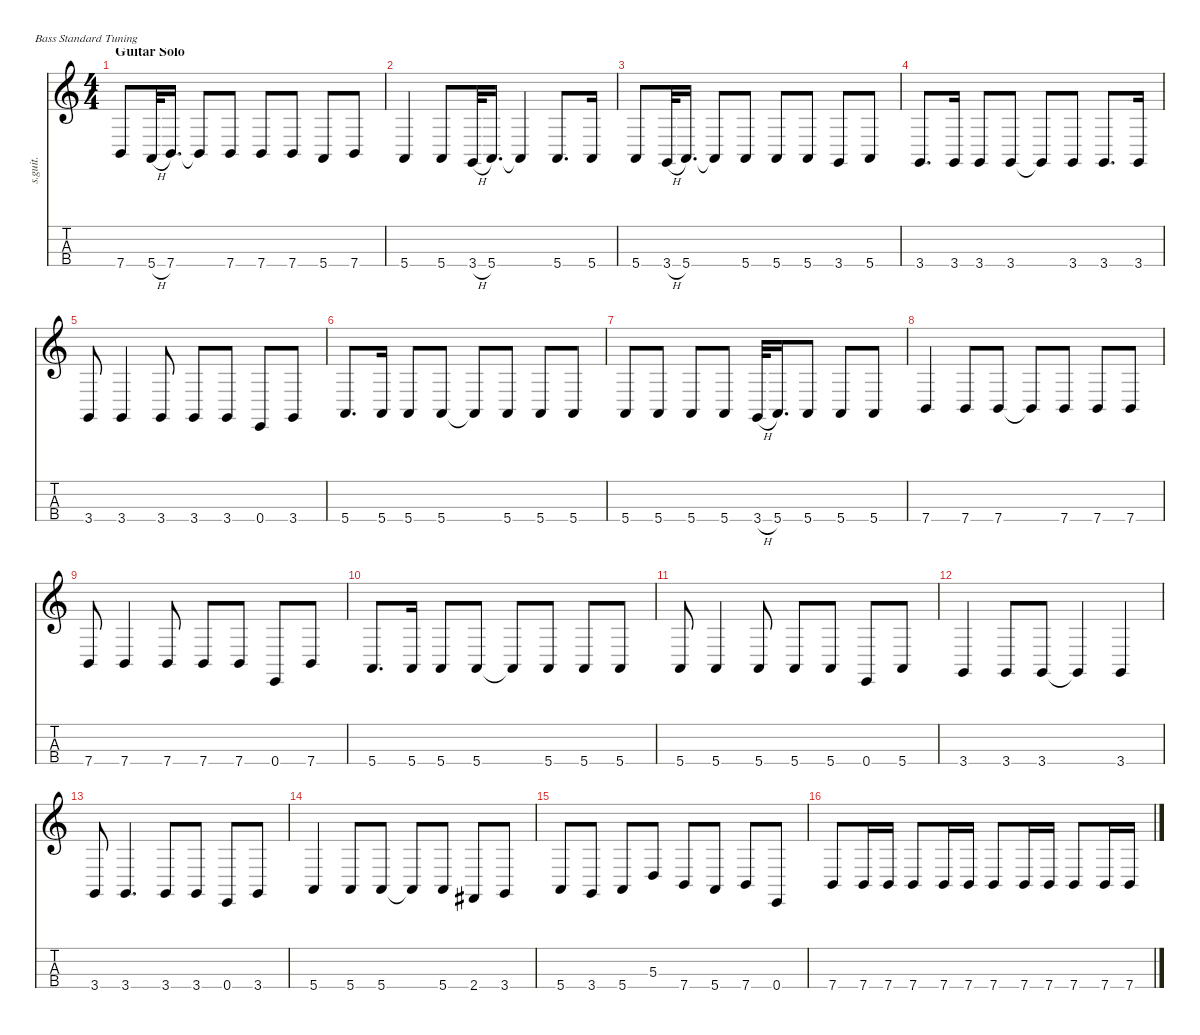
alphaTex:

\defaultSystemsLayout 4
\hideDynamics
\bracketExtendMode nobrackets
\track ("Cliff Burton - Bass" "s.guit.") {instrument electricbassfinger}
\staff {score tabs}
\tuning (G2 D2 A1 E1)
\ts (4 4)
\section ("" "Guitar Solo")
\tempo (142 hide)
\clef g2
\ks c
7.4.8{lyrics (0 "") lyrics (1 "") lyrics (2 "") lyrics (3 "") lyrics (4 "") dy fff} 5.4{h}.32{lyrics (0 "") lyrics (1 "") lyrics (2 "") lyrics (3 "") lyrics (4 "")} 7.4.16{d lyrics (0 "") lyrics (1 "") lyrics (2 "") lyrics (3 "") lyrics (4 "") dy f} 7.4{t}.8{lyrics (0 "") lyrics (1 "") lyrics (2 "") lyrics (3 "") lyrics (4 "") dy fff} 7.4.8{lyrics (0 "") lyrics (1 "") lyrics (2 "") lyrics (3 "") lyrics (4 "")} 7.4.8{lyrics (0 "") lyrics (1 "") lyrics (2 "") lyrics (3 "") lyrics (4 "")} 7.4.8{lyrics (0 "") lyrics (1 "") lyrics (2 "") lyrics (3 "") lyrics (4 "")} 5.4.8{lyrics (0 "") lyrics (1 "") lyrics (2 "") lyrics (3 "") lyrics (4 "")} 7.4.8{lyrics (0 "") lyrics (1 "") lyrics (2 "") lyrics (3 "") lyrics (4 "")} |
5.4.4{lyrics (0 "") lyrics (1 "") lyrics (2 "") lyrics (3 "") lyrics (4 "")} 5.4.8{lyrics (0 "") lyrics (1 "") lyrics (2 "") lyrics (3 "") lyrics (4 "")} 3.4{h}.32{lyrics (0 "") lyrics (1 "") lyrics (2 "") lyrics (3 "") lyrics (4 "")} 5.4.16{d lyrics (0 "") lyrics (1 "") lyrics (2 "") lyrics (3 "") lyrics (4 "")} 5.4{t}.4{lyrics (0 "") lyrics (1 "") lyrics (2 "") lyrics (3 "") lyrics (4 "")} 5.4.8{d lyrics (0 "") lyrics (1 "") lyrics (2 "") lyrics (3 "") lyrics (4 "")} 5.4.16{lyrics (0 "") lyrics (1 "") lyrics (2 "") lyrics (3 "") lyrics (4 "")} |
5.4.8{lyrics (0 "") lyrics (1 "") lyrics (2 "") lyrics (3 "") lyrics (4 "")} 3.4{h}.32{lyrics (0 "") lyrics (1 "") lyrics (2 "") lyrics (3 "") lyrics (4 "")} 5.4.16{d lyrics (0 "") lyrics (1 "") lyrics (2 "") lyrics (3 "") lyrics (4 "")} 5.4{t}.8{lyrics (0 "") lyrics (1 "") lyrics (2 "") lyrics (3 "") lyrics (4 "")} 5.4.8{lyrics (0 "") lyrics (1 "") lyrics (2 "") lyrics (3 "") lyrics (4 "")} 5.4.8{lyrics (0 "") lyrics (1 "") lyrics (2 "") lyrics (3 "") lyrics (4 "")} 5.4.8{lyrics (0 "") lyrics (1 "") lyrics (2 "") lyrics (3 "") lyrics (4 "")} 3.4.8{lyrics (0 "") lyrics (1 "") lyrics (2 "") lyrics (3 "") lyrics (4 "")} 5.4.8{lyrics (0 "") lyrics (1 "") lyrics (2 "") lyrics (3 "") lyrics (4 "")} |
3.4.8{d lyrics (0 "") lyrics (1 "") lyrics (2 "") lyrics (3 "") lyrics (4 "")} 3.4.16{lyrics (0 "") lyrics (1 "") lyrics (2 "") lyrics (3 "") lyrics (4 "")} 3.4.8{lyrics (0 "") lyrics (1 "") lyrics (2 "") lyrics (3 "") lyrics (4 "")} 3.4.8{lyrics (0 "") lyrics (1 "") lyrics (2 "") lyrics (3 "") lyrics (4 "")} 3.4{t}.8{lyrics (0 "") lyrics (1 "") lyrics (2 "") lyrics (3 "") lyrics (4 "")} 3.4.8{lyrics (0 "") lyrics (1 "") lyrics (2 "") lyrics (3 "") lyrics (4 "")} 3.4.8{d lyrics (0 "") lyrics (1 "") lyrics (2 "") lyrics (3 "") lyrics (4 "")} 3.4.16{lyrics (0 "") lyrics (1 "") lyrics (2 "") lyrics (3 "") lyrics (4 "")} |
3.4.8{lyrics (0 "") lyrics (1 "") lyrics (2 "") lyrics (3 "") lyrics (4 "")} 3.4.4{lyrics (0 "") lyrics (1 "") lyrics (2 "") lyrics (3 "") lyrics (4 "")} 3.4.8{lyrics (0 "") lyrics (1 "") lyrics (2 "") lyrics (3 "") lyrics (4 "")} 3.4.8{lyrics (0 "") lyrics (1 "") lyrics (2 "") lyrics (3 "") lyrics (4 "")} 3.4.8{lyrics (0 "") lyrics (1 "") lyrics (2 "") lyrics (3 "") lyrics (4 "")} 0.4.8{lyrics (0 "") lyrics (1 "") lyrics (2 "") lyrics (3 "") lyrics (4 "")} 3.4.8{lyrics (0 "") lyrics (1 "") lyrics (2 "") lyrics (3 "") lyrics (4 "")} |
5.4.8{d lyrics (0 "") lyrics (1 "") lyrics (2 "") lyrics (3 "") lyrics (4 "")} 5.4.16{lyrics (0 "") lyrics (1 "") lyrics (2 "") lyrics (3 "") lyrics (4 "")} 5.4.8{lyrics (0 "") lyrics (1 "") lyrics (2 "") lyrics (3 "") lyrics (4 "")} 5.4.8{lyrics (0 "") lyrics (1 "") lyrics (2 "") lyrics (3 "") lyrics (4 "")} 5.4{t}.8{lyrics (0 "") lyrics (1 "") lyrics (2 "") lyrics (3 "") lyrics (4 "")} 5.4.8{lyrics (0 "") lyrics (1 "") lyrics (2 "") lyrics (3 "") lyrics (4 "")} 5.4.8{lyrics (0 "") lyrics (1 "") lyrics (2 "") lyrics (3 "") lyrics (4 "")} 5.4.8{lyrics (0 "") lyrics (1 "") lyrics (2 "") lyrics (3 "") lyrics (4 "")} |
5.4.8{lyrics (0 "") lyrics (1 "") lyrics (2 "") lyrics (3 "") lyrics (4 "")} 5.4.8{lyrics (0 "") lyrics (1 "") lyrics (2 "") lyrics (3 "") lyrics (4 "")} 5.4.8{lyrics (0 "") lyrics (1 "") lyrics (2 "") lyrics (3 "") lyrics (4 "")} 5.4.8{lyrics (0 "") lyrics (1 "") lyrics (2 "") lyrics (3 "") lyrics (4 "")} 3.4{h}.32{lyrics (0 "") lyrics (1 "") lyrics (2 "") lyrics (3 "") lyrics (4 "")} 5.4.16{d lyrics (0 "") lyrics (1 "") lyrics (2 "") lyrics (3 "") lyrics (4 "")} 5.4.8{lyrics (0 "") lyrics (1 "") lyrics (2 "") lyrics (3 "") lyrics (4 "")} 5.4.8{lyrics (0 "") lyrics (1 "") lyrics (2 "") lyrics (3 "") lyrics (4 "")} 5.4.8{lyrics (0 "") lyrics (1 "") lyrics (2 "") lyrics (3 "") lyrics (4 "")} |
7.4.4{lyrics (0 "") lyrics (1 "") lyrics (2 "") lyrics (3 "") lyrics (4 "")} 7.4.8{lyrics (0 "") lyrics (1 "") lyrics (2 "") lyrics (3 "") lyrics (4 "")} 7.4.8{lyrics (0 "") lyrics (1 "") lyrics (2 "") lyrics (3 "") lyrics (4 "")} 7.4{t}.8{lyrics (0 "") lyrics (1 "") lyrics (2 "") lyrics (3 "") lyrics (4 "")} 7.4.8{lyrics (0 "") lyrics (1 "") lyrics (2 "") lyrics (3 "") lyrics (4 "")} 7.4.8{lyrics (0 "") lyrics (1 "") lyrics (2 "") lyrics (3 "") lyrics (4 "")} 7.4.8{lyrics (0 "") lyrics (1 "") lyrics (2 "") lyrics (3 "") lyrics (4 "")} |
7.4.8{lyrics (0 "") lyrics (1 "") lyrics (2 "") lyrics (3 "") lyrics (4 "")} 7.4.4{lyrics (0 "") lyrics (1 "") lyrics (2 "") lyrics (3 "") lyrics (4 "")} 7.4.8{lyrics (0 "") lyrics (1 "") lyrics (2 "") lyrics (3 "") lyrics (4 "")} 7.4.8{lyrics (0 "") lyrics (1 "") lyrics (2 "") lyrics (3 "") lyrics (4 "")} 7.4.8{lyrics (0 "") lyrics (1 "") lyrics (2 "") lyrics (3 "") lyrics (4 "")} 0.4.8{lyrics (0 "") lyrics (1 "") lyrics (2 "") lyrics (3 "") lyrics (4 "")} 7.4.8{lyrics (0 "") lyrics (1 "") lyrics (2 "") lyrics (3 "") lyrics (4 "")} |
5.4.8{d lyrics (0 "") lyrics (1 "") lyrics (2 "") lyrics (3 "") lyrics (4 "")} 5.4.16{lyrics (0 "") lyrics (1 "") lyrics (2 "") lyrics (3 "") lyrics (4 "")} 5.4.8{lyrics (0 "") lyrics (1 "") lyrics (2 "") lyrics (3 "") lyrics (4 "")} 5.4.8{lyrics (0 "") lyrics (1 "") lyrics (2 "") lyrics (3 "") lyrics (4 "")} 5.4{t}.8{lyrics (0 "") lyrics (1 "") lyrics (2 "") lyrics (3 "") lyrics (4 "")} 5.4.8{lyrics (0 "") lyrics (1 "") lyrics (2 "") lyrics (3 "") lyrics (4 "")} 5.4.8{lyrics (0 "") lyrics (1 "") lyrics (2 "") lyrics (3 "") lyrics (4 "")} 5.4.8{lyrics (0 "") lyrics (1 "") lyrics (2 "") lyrics (3 "") lyrics (4 "")} |
5.4.8{lyrics (0 "") lyrics (1 "") lyrics (2 "") lyrics (3 "") lyrics (4 "")} 5.4.4{lyrics (0 "") lyrics (1 "") lyrics (2 "") lyrics (3 "") lyrics (4 "")} 5.4.8{lyrics (0 "") lyrics (1 "") lyrics (2 "") lyrics (3 "") lyrics (4 "")} 5.4.8{lyrics (0 "") lyrics (1 "") lyrics (2 "") lyrics (3 "") lyrics (4 "")} 5.4.8{lyrics (0 "") lyrics (1 "") lyrics (2 "") lyrics (3 "") lyrics (4 "")} 0.4.8{lyrics (0 "") lyrics (1 "") lyrics (2 "") lyrics (3 "") lyrics (4 "")} 5.4.8{lyrics (0 "") lyrics (1 "") lyrics (2 "") lyrics (3 "") lyrics (4 "")} |
3.4.4{lyrics (0 "") lyrics (1 "") lyrics (2 "") lyrics (3 "") lyrics (4 "")} 3.4.8{lyrics (0 "") lyrics (1 "") lyrics (2 "") lyrics (3 "") lyrics (4 "")} 3.4.8{lyrics (0 "") lyrics (1 "") lyrics (2 "") lyrics (3 "") lyrics (4 "")} 3.4{t}.4{lyrics (0 "") lyrics (1 "") lyrics (2 "") lyrics (3 "") lyrics (4 "")} 3.4.4{lyrics (0 "") lyrics (1 "") lyrics (2 "") lyrics (3 "") lyrics (4 "")} |
3.4.8{lyrics (0 "") lyrics (1 "") lyrics (2 "") lyrics (3 "") lyrics (4 "")} 3.4.4{d lyrics (0 "") lyrics (1 "") lyrics (2 "") lyrics (3 "") lyrics (4 "")} 3.4.8{lyrics (0 "") lyrics (1 "") lyrics (2 "") lyrics (3 "") lyrics (4 "")} 3.4.8{lyrics (0 "") lyrics (1 "") lyrics (2 "") lyrics (3 "") lyrics (4 "")} 0.4.8{lyrics (0 "") lyrics (1 "") lyrics (2 "") lyrics (3 "") lyrics (4 "")} 3.4.8{lyrics (0 "") lyrics (1 "") lyrics (2 "") lyrics (3 "") lyrics (4 "")} |
5.4.4{lyrics (0 "") lyrics (1 "") lyrics (2 "") lyrics (3 "") lyrics (4 "")} 5.4.8{lyrics (0 "") lyrics (1 "") lyrics (2 "") lyrics (3 "") lyrics (4 "")} 5.4.8{lyrics (0 "") lyrics (1 "") lyrics (2 "") lyrics (3 "") lyrics (4 "")} 5.4{t}.8{lyrics (0 "") lyrics (1 "") lyrics (2 "") lyrics (3 "") lyrics (4 "")} 5.4.8{lyrics (0 "") lyrics (1 "") lyrics (2 "") lyrics (3 "") lyrics (4 "")} 2.4{acc #}.8{lyrics (0 "") lyrics (1 "") lyrics (2 "") lyrics (3 "") lyrics (4 "")} 3.4.8{lyrics (0 "") lyrics (1 "") lyrics (2 "") lyrics (3 "") lyrics (4 "")} |
5.4.8{lyrics (0 "") lyrics (1 "") lyrics (2 "") lyrics (3 "") lyrics (4 "")} 3.4.8{lyrics (0 "") lyrics (1 "") lyrics (2 "") lyrics (3 "") lyrics (4 "")} 5.4.8{lyrics (0 "") lyrics (1 "") lyrics (2 "") lyrics (3 "") lyrics (4 "")} 5.3.8{lyrics (0 "") lyrics (1 "") lyrics (2 "") lyrics (3 "") lyrics (4 "")} 7.4.8{lyrics (0 "") lyrics (1 "") lyrics (2 "") lyrics (3 "") lyrics (4 "")} 5.4.8{lyrics (0 "") lyrics (1 "") lyrics (2 "") lyrics (3 "") lyrics (4 "")} 7.4.8{lyrics (0 "") lyrics (1 "") lyrics (2 "") lyrics (3 "") lyrics (4 "")} 0.4.8{lyrics (0 "") lyrics (1 "") lyrics (2 "") lyrics (3 "") lyrics (4 "")} |
7.4.8{lyrics (0 "") lyrics (1 "") lyrics (2 "") lyrics (3 "") lyrics (4 "")} 7.4.16{lyrics (0 "") lyrics (1 "") lyrics (2 "") lyrics (3 "") lyrics (4 "")} 7.4.16{lyrics (0 "") lyrics (1 "") lyrics (2 "") lyrics (3 "") lyrics (4 "")} 7.4.8{lyrics (0 "") lyrics (1 "") lyrics (2 "") lyrics (3 "") lyrics (4 "")} 7.4.16{lyrics (0 "") lyrics (1 "") lyrics (2 "") lyrics (3 "") lyrics (4 "")} 7.4.16{lyrics (0 "") lyrics (1 "") lyrics (2 "") lyrics (3 "") lyrics (4 "")} 7.4.8{lyrics (0 "") lyrics (1 "") lyrics (2 "") lyrics (3 "") lyrics (4 "")} 7.4.16{lyrics (0 "") lyrics (1 "") lyrics (2 "") lyrics (3 "") lyrics (4 "")} 7.4.16{lyrics (0 "") lyrics (1 "") lyrics (2 "") lyrics (3 "") lyrics (4 "")} 7.4.8{lyrics (0 "") lyrics (1 "") lyrics (2 "") lyrics (3 "") lyrics (4 "")} 7.4.16{lyrics (0 "") lyrics (1 "") lyrics (2 "") lyrics (3 "") lyrics (4 "")} 7.4.16{lyrics (0 "") lyrics (1 "") lyrics (2 "") lyrics (3 "") lyrics (4 "")}
